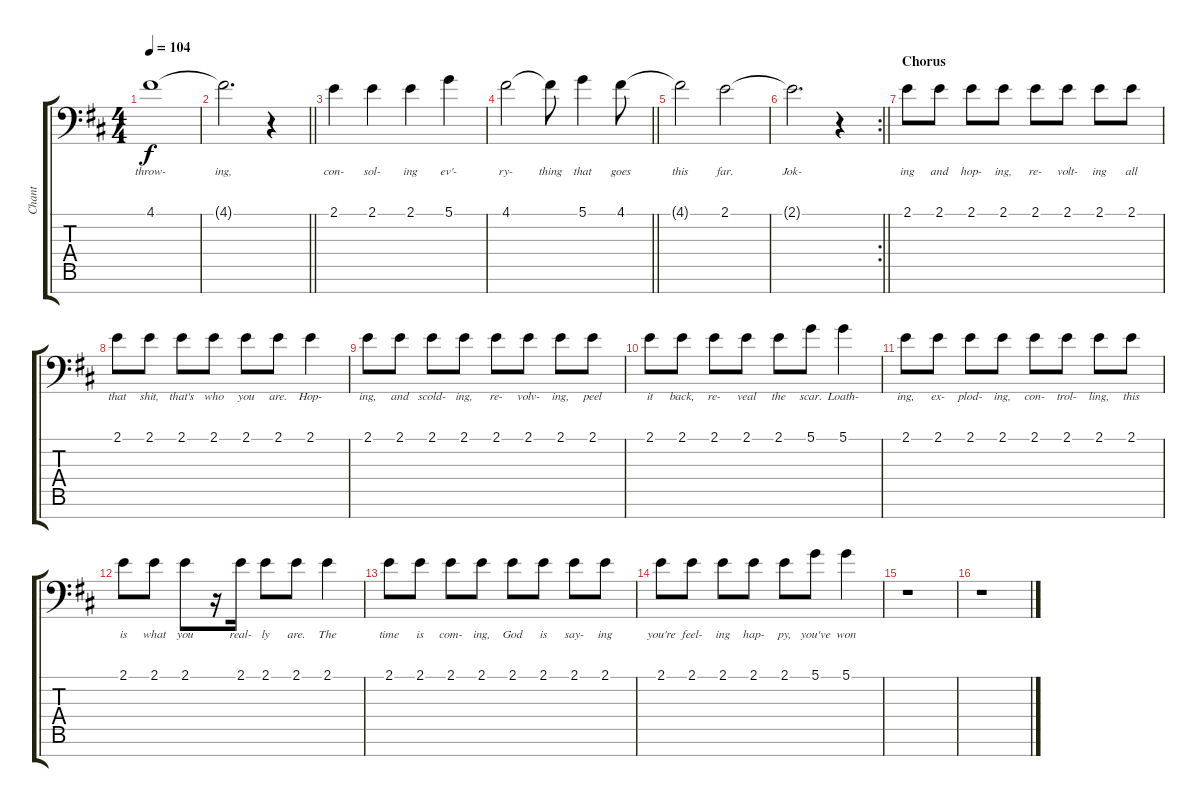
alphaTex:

\track ("Chant" "Chant") {instrument trumpet}
\staff {score tabs}
\tuning (D4 A3 F3 C3 G2 D2 A1) {hide}
\ts (4 4)
\tempo 104
\clef f4
\ks d
4.1{t}.1{lyrics (0 "throw-") lyrics (1 "") lyrics (2 "") lyrics (3 "") lyrics (4 "") dy f} |
\barLineRight lightlight
4.1{t}.2{d lyrics (0 "ing,") lyrics (1 "") lyrics (2 "") lyrics (3 "") lyrics (4 "")} r.4 |
2.1.4{lyrics (0 "con-") lyrics (1 "") lyrics (2 "") lyrics (3 "") lyrics (4 "")} 2.1.4{lyrics (0 "sol-") lyrics (1 "") lyrics (2 "") lyrics (3 "") lyrics (4 "")} 2.1.4{lyrics (0 "ing") lyrics (1 "") lyrics (2 "") lyrics (3 "") lyrics (4 "")} 5.1.4{lyrics (0 "ev'-") lyrics (1 "") lyrics (2 "") lyrics (3 "") lyrics (4 "")} |
\barLineRight lightlight
4.1.2{lyrics (0 "ry-") lyrics (1 "") lyrics (2 "") lyrics (3 "") lyrics (4 "")} 4.1{t}.8{lyrics (0 "thing") lyrics (1 "") lyrics (2 "") lyrics (3 "") lyrics (4 "")} 5.1.4{lyrics (0 "that") lyrics (1 "") lyrics (2 "") lyrics (3 "") lyrics (4 "")} 4.1.8{lyrics (0 "goes") lyrics (1 "") lyrics (2 "") lyrics (3 "") lyrics (4 "")} |
4.1{t}.2{lyrics (0 "this") lyrics (1 "") lyrics (2 "") lyrics (3 "") lyrics (4 "")} 2.1.2{lyrics (0 "far.") lyrics (1 "") lyrics (2 "") lyrics (3 "") lyrics (4 "")} |
\rc 2
\barLineRight lightlight
2.1{t}.2{d lyrics (0 "Jok-") lyrics (1 "") lyrics (2 "") lyrics (3 "") lyrics (4 "")} r.4 |
\section ("" "Chorus")
2.1.8{lyrics (0 "ing") lyrics (1 "") lyrics (2 "") lyrics (3 "") lyrics (4 "")} 2.1.8{lyrics (0 "and") lyrics (1 "") lyrics (2 "") lyrics (3 "") lyrics (4 "")} 2.1.8{lyrics (0 "hop-") lyrics (1 "") lyrics (2 "") lyrics (3 "") lyrics (4 "")} 2.1.8{lyrics (0 "ing,") lyrics (1 "") lyrics (2 "") lyrics (3 "") lyrics (4 "")} 2.1.8{lyrics (0 "re-") lyrics (1 "") lyrics (2 "") lyrics (3 "") lyrics (4 "")} 2.1.8{lyrics (0 "volt-") lyrics (1 "") lyrics (2 "") lyrics (3 "") lyrics (4 "")} 2.1.8{lyrics (0 "ing") lyrics (1 "") lyrics (2 "") lyrics (3 "") lyrics (4 "")} 2.1.8{lyrics (0 "all") lyrics (1 "") lyrics (2 "") lyrics (3 "") lyrics (4 "")} |
2.1.8{lyrics (0 "that") lyrics (1 "") lyrics (2 "") lyrics (3 "") lyrics (4 "")} 2.1.8{lyrics (0 "shit,") lyrics (1 "") lyrics (2 "") lyrics (3 "") lyrics (4 "")} 2.1.8{lyrics (0 "that's") lyrics (1 "") lyrics (2 "") lyrics (3 "") lyrics (4 "")} 2.1.8{lyrics (0 "who") lyrics (1 "") lyrics (2 "") lyrics (3 "") lyrics (4 "")} 2.1.8{lyrics (0 "you") lyrics (1 "") lyrics (2 "") lyrics (3 "") lyrics (4 "")} 2.1.8{lyrics (0 "are.") lyrics (1 "") lyrics (2 "") lyrics (3 "") lyrics (4 "")} 2.1.4{lyrics (0 "Hop-") lyrics (1 "") lyrics (2 "") lyrics (3 "") lyrics (4 "")} |
2.1.8{lyrics (0 "ing,") lyrics (1 "") lyrics (2 "") lyrics (3 "") lyrics (4 "")} 2.1.8{lyrics (0 "and") lyrics (1 "") lyrics (2 "") lyrics (3 "") lyrics (4 "")} 2.1.8{lyrics (0 "scold-") lyrics (1 "") lyrics (2 "") lyrics (3 "") lyrics (4 "")} 2.1.8{lyrics (0 "ing,") lyrics (1 "") lyrics (2 "") lyrics (3 "") lyrics (4 "")} 2.1.8{lyrics (0 "re-") lyrics (1 "") lyrics (2 "") lyrics (3 "") lyrics (4 "")} 2.1.8{lyrics (0 "volv-") lyrics (1 "") lyrics (2 "") lyrics (3 "") lyrics (4 "")} 2.1.8{lyrics (0 "ing,") lyrics (1 "") lyrics (2 "") lyrics (3 "") lyrics (4 "")} 2.1.8{lyrics (0 "peel") lyrics (1 "") lyrics (2 "") lyrics (3 "") lyrics (4 "")} |
2.1.8{lyrics (0 "it") lyrics (1 "") lyrics (2 "") lyrics (3 "") lyrics (4 "")} 2.1.8{lyrics (0 "back,") lyrics (1 "") lyrics (2 "") lyrics (3 "") lyrics (4 "")} 2.1.8{lyrics (0 "re-") lyrics (1 "") lyrics (2 "") lyrics (3 "") lyrics (4 "")} 2.1.8{lyrics (0 "veal") lyrics (1 "") lyrics (2 "") lyrics (3 "") lyrics (4 "")} 2.1.8{lyrics (0 "the") lyrics (1 "") lyrics (2 "") lyrics (3 "") lyrics (4 "")} 5.1.8{lyrics (0 "scar.") lyrics (1 "") lyrics (2 "") lyrics (3 "") lyrics (4 "")} 5.1.4{lyrics (0 "Loath-") lyrics (1 "") lyrics (2 "") lyrics (3 "") lyrics (4 "")} |
2.1.8{lyrics (0 "ing,") lyrics (1 "") lyrics (2 "") lyrics (3 "") lyrics (4 "")} 2.1.8{lyrics (0 "ex-") lyrics (1 "") lyrics (2 "") lyrics (3 "") lyrics (4 "")} 2.1.8{lyrics (0 "plod-") lyrics (1 "") lyrics (2 "") lyrics (3 "") lyrics (4 "")} 2.1.8{lyrics (0 "ing,") lyrics (1 "") lyrics (2 "") lyrics (3 "") lyrics (4 "")} 2.1.8{lyrics (0 "con-") lyrics (1 "") lyrics (2 "") lyrics (3 "") lyrics (4 "")} 2.1.8{lyrics (0 "trol-") lyrics (1 "") lyrics (2 "") lyrics (3 "") lyrics (4 "")} 2.1.8{lyrics (0 "ling,") lyrics (1 "") lyrics (2 "") lyrics (3 "") lyrics (4 "")} 2.1.8{lyrics (0 "this") lyrics (1 "") lyrics (2 "") lyrics (3 "") lyrics (4 "")} |
2.1.8{lyrics (0 "is") lyrics (1 "") lyrics (2 "") lyrics (3 "") lyrics (4 "")} 2.1.8{lyrics (0 "what") lyrics (1 "") lyrics (2 "") lyrics (3 "") lyrics (4 "")} 2.1.8{lyrics (0 "you") lyrics (1 "") lyrics (2 "") lyrics (3 "") lyrics (4 "")} r.16 2.1.16{lyrics (0 "real-") lyrics (1 "") lyrics (2 "") lyrics (3 "") lyrics (4 "")} 2.1.8{lyrics (0 "ly") lyrics (1 "") lyrics (2 "") lyrics (3 "") lyrics (4 "")} 2.1.8{lyrics (0 "are.") lyrics (1 "") lyrics (2 "") lyrics (3 "") lyrics (4 "")} 2.1.4{lyrics (0 "The") lyrics (1 "") lyrics (2 "") lyrics (3 "") lyrics (4 "")} |
2.1.8{lyrics (0 "time") lyrics (1 "") lyrics (2 "") lyrics (3 "") lyrics (4 "")} 2.1.8{lyrics (0 "is") lyrics (1 "") lyrics (2 "") lyrics (3 "") lyrics (4 "")} 2.1.8{lyrics (0 "com-") lyrics (1 "") lyrics (2 "") lyrics (3 "") lyrics (4 "")} 2.1.8{lyrics (0 "ing,") lyrics (1 "") lyrics (2 "") lyrics (3 "") lyrics (4 "")} 2.1.8{lyrics (0 "God") lyrics (1 "") lyrics (2 "") lyrics (3 "") lyrics (4 "")} 2.1.8{lyrics (0 "is") lyrics (1 "") lyrics (2 "") lyrics (3 "") lyrics (4 "")} 2.1.8{lyrics (0 "say-") lyrics (1 "") lyrics (2 "") lyrics (3 "") lyrics (4 "")} 2.1.8{lyrics (0 "ing") lyrics (1 "") lyrics (2 "") lyrics (3 "") lyrics (4 "")} |
2.1.8{lyrics (0 "you're") lyrics (1 "") lyrics (2 "") lyrics (3 "") lyrics (4 "")} 2.1.8{lyrics (0 "feel-") lyrics (1 "") lyrics (2 "") lyrics (3 "") lyrics (4 "")} 2.1.8{lyrics (0 "ing") lyrics (1 "") lyrics (2 "") lyrics (3 "") lyrics (4 "")} 2.1.8{lyrics (0 "hap-") lyrics (1 "") lyrics (2 "") lyrics (3 "") lyrics (4 "")} 2.1.8{lyrics (0 "py,") lyrics (1 "") lyrics (2 "") lyrics (3 "") lyrics (4 "")} 5.1.8{lyrics (0 "you've") lyrics (1 "") lyrics (2 "") lyrics (3 "") lyrics (4 "")} 5.1.4{lyrics (0 "won") lyrics (1 "") lyrics (2 "") lyrics (3 "") lyrics (4 "")} |
r.1 |
r.1
